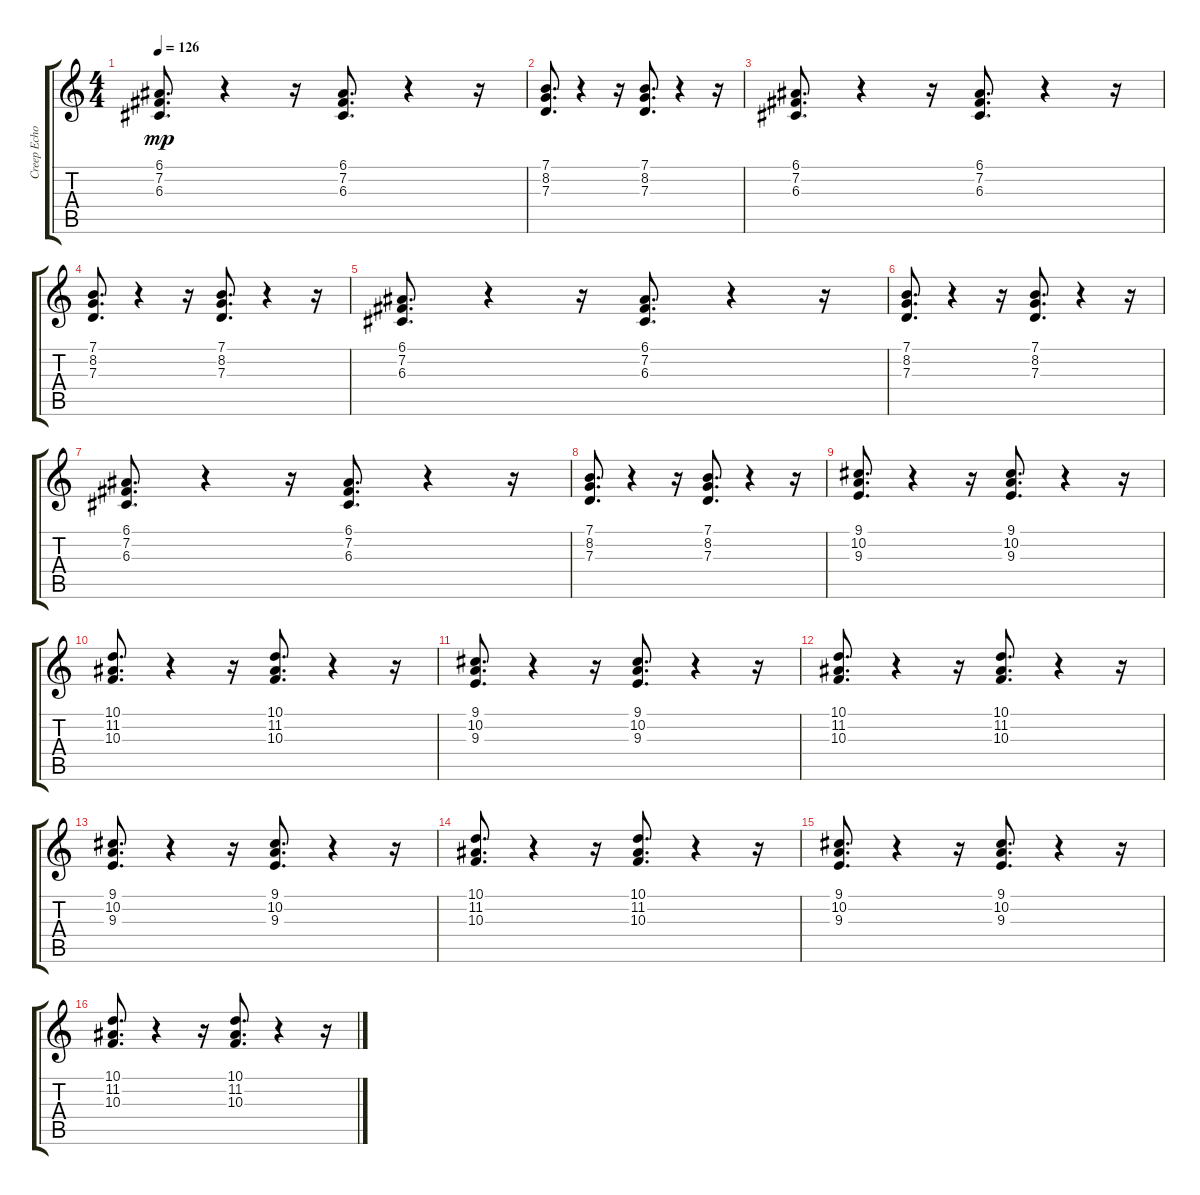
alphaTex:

\track ("Creep Echo" "Creep Echo") {instrument synthvoice}
\staff {score tabs}
\tuning (E4 B3 G3 D3 A2 E2) {hide}
\ts (4 4)
\tempo 126
\clef g2
\ks c
(6.1 7.2 6.3).8{d dy mp} r.4 r.16 (6.1 7.2 6.3).8{d} r.4 r.16 |
(7.1 8.2 7.3).8{d} r.4 r.16 (7.1 8.2 7.3).8{d} r.4 r.16 |
(6.1 7.2 6.3).8{d} r.4 r.16 (6.1 7.2 6.3).8{d} r.4 r.16 |
(7.1 8.2 7.3).8{d} r.4 r.16 (7.1 8.2 7.3).8{d} r.4 r.16 |
(6.1 7.2 6.3).8{d} r.4 r.16 (6.1 7.2 6.3).8{d} r.4 r.16 |
(7.1 8.2 7.3).8{d} r.4 r.16 (7.1 8.2 7.3).8{d} r.4 r.16 |
(6.1 7.2 6.3).8{d} r.4 r.16 (6.1 7.2 6.3).8{d} r.4 r.16 |
(7.1 8.2 7.3).8{d} r.4 r.16 (7.1 8.2 7.3).8{d} r.4 r.16 |
(9.1 10.2 9.3).8{d} r.4 r.16 (9.1 10.2 9.3).8{d} r.4 r.16 |
(10.1 11.2 10.3).8{d} r.4 r.16 (10.1 11.2 10.3).8{d} r.4 r.16 |
(9.1 10.2 9.3).8{d} r.4 r.16 (9.1 10.2 9.3).8{d} r.4 r.16 |
(10.1 11.2 10.3).8{d} r.4 r.16 (10.1 11.2 10.3).8{d} r.4 r.16 |
(9.1 10.2 9.3).8{d} r.4 r.16 (9.1 10.2 9.3).8{d} r.4 r.16 |
(10.1 11.2 10.3).8{d} r.4 r.16 (10.1 11.2 10.3).8{d} r.4 r.16 |
(9.1 10.2 9.3).8{d} r.4 r.16 (9.1 10.2 9.3).8{d} r.4 r.16 |
(10.1 11.2 10.3).8{d} r.4 r.16 (10.1 11.2 10.3).8{d} r.4 r.16
